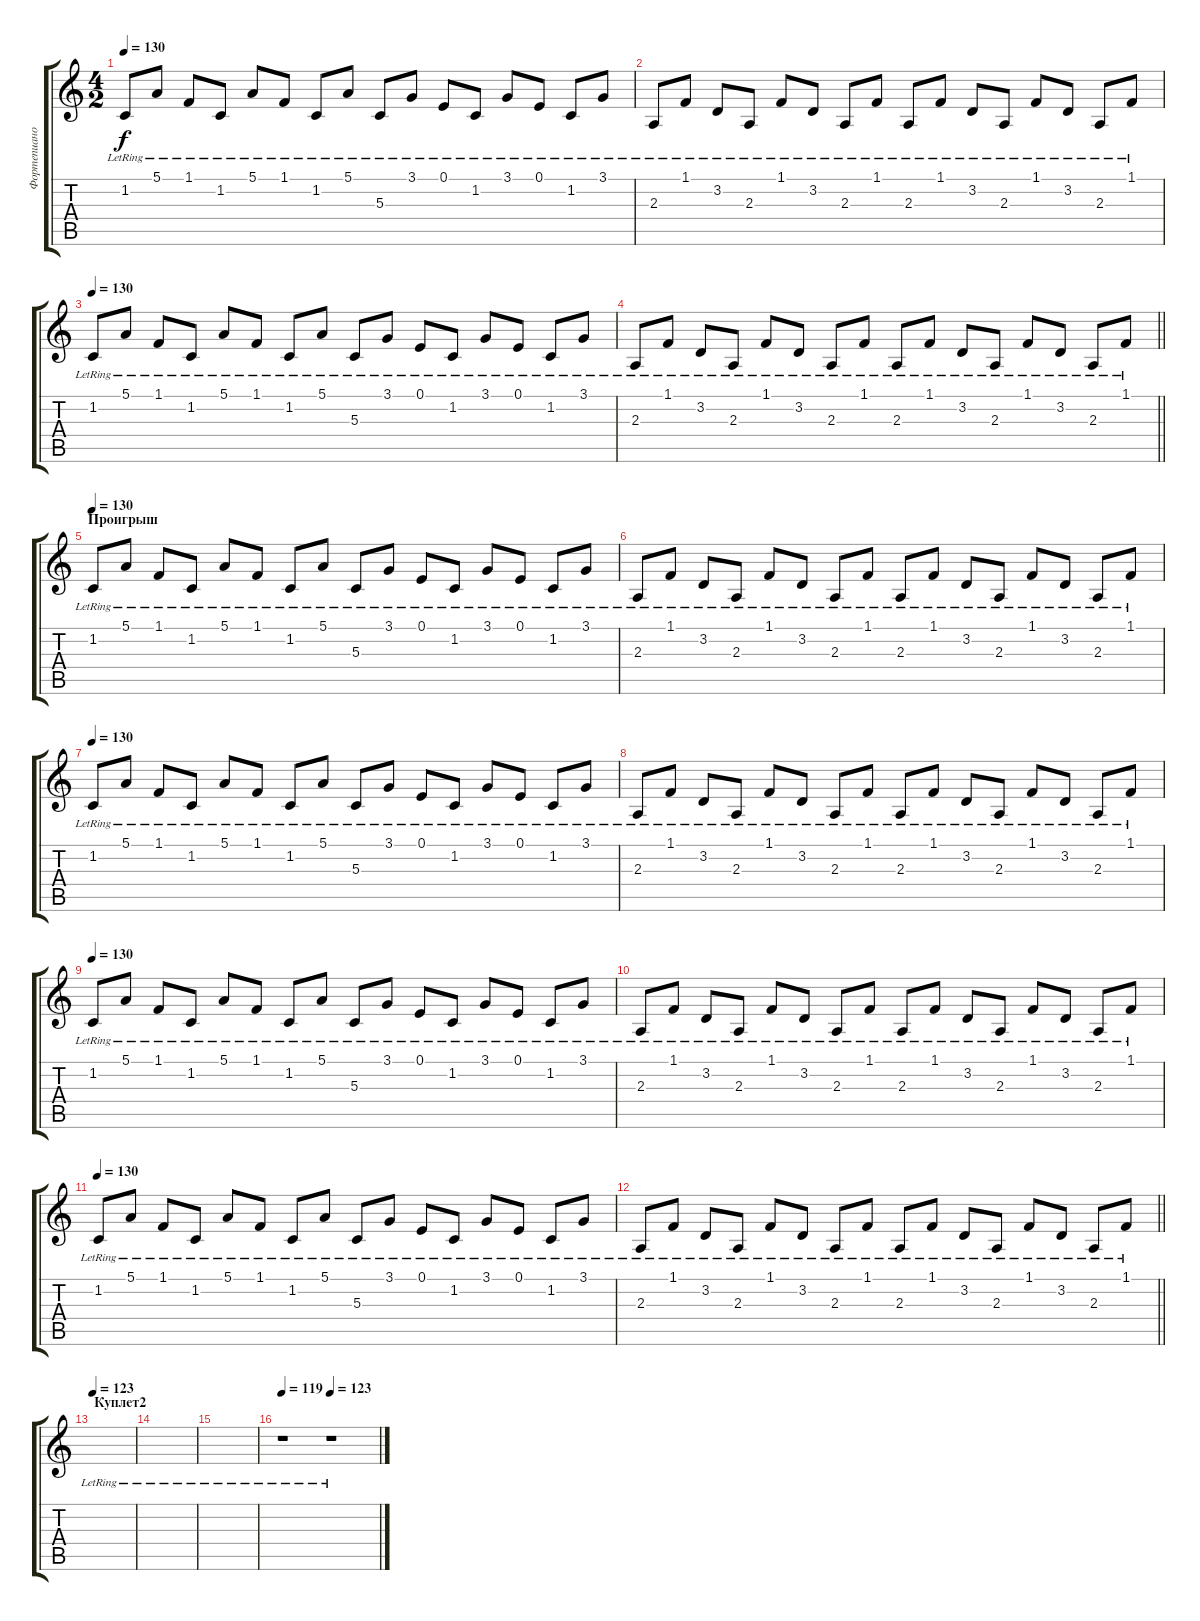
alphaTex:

\track ("Фортепиано" "Фортепиано") {instrument acousticgrandpiano}
\staff {score tabs}
\tuning (E4 B3 G3 D3 A2 E2) {hide}
\ts (4 2)
\tempo 130
\clef g2
\ks c
1.2{lr}.8{dy f} 5.1{lr}.8 1.1{lr}.8 1.2{lr}.8 5.1{lr}.8 1.1{lr}.8 1.2{lr}.8 5.1{lr}.8 5.3{lr}.8 3.1{lr}.8 0.1{lr}.8 1.2{lr}.8 3.1{lr}.8 0.1{lr}.8 1.2{lr}.8 3.1{lr}.8 |
2.3{lr}.8 1.1{lr}.8 3.2{lr}.8 2.3{lr}.8 1.1{lr}.8 3.2{lr}.8 2.3{lr}.8 1.1{lr}.8 2.3{lr}.8 1.1{lr}.8 3.2{lr}.8 2.3{lr}.8 1.1{lr}.8 3.2{lr}.8 2.3{lr}.8 1.1{lr}.8 |
\tempo 130
1.2{lr}.8 5.1{lr}.8 1.1{lr}.8 1.2{lr}.8 5.1{lr}.8 1.1{lr}.8 1.2{lr}.8 5.1{lr}.8 5.3{lr}.8 3.1{lr}.8 0.1{lr}.8 1.2{lr}.8 3.1{lr}.8 0.1{lr}.8 1.2{lr}.8 3.1{lr}.8 |
\barLineRight lightlight
2.3{lr}.8 1.1{lr}.8 3.2{lr}.8 2.3{lr}.8 1.1{lr}.8 3.2{lr}.8 2.3{lr}.8 1.1{lr}.8 2.3{lr}.8 1.1{lr}.8 3.2{lr}.8 2.3{lr}.8 1.1{lr}.8 3.2{lr}.8 2.3{lr}.8 1.1{lr}.8 |
\section ("" "Проигрыш")
\tempo 130
1.2{lr}.8{volume 9} 5.1{lr}.8 1.1{lr}.8 1.2{lr}.8 5.1{lr}.8 1.1{lr}.8 1.2{lr}.8 5.1{lr}.8 5.3{lr}.8 3.1{lr}.8 0.1{lr}.8 1.2{lr}.8 3.1{lr}.8 0.1{lr}.8 1.2{lr}.8 3.1{lr}.8 |
2.3{lr}.8 1.1{lr}.8 3.2{lr}.8 2.3{lr}.8 1.1{lr}.8 3.2{lr}.8 2.3{lr}.8 1.1{lr}.8 2.3{lr}.8 1.1{lr}.8 3.2{lr}.8 2.3{lr}.8 1.1{lr}.8 3.2{lr}.8 2.3{lr}.8 1.1{lr}.8 |
\tempo 130
1.2{lr}.8 5.1{lr}.8 1.1{lr}.8 1.2{lr}.8 5.1{lr}.8 1.1{lr}.8 1.2{lr}.8 5.1{lr}.8 5.3{lr}.8 3.1{lr}.8 0.1{lr}.8 1.2{lr}.8 3.1{lr}.8 0.1{lr}.8 1.2{lr}.8 3.1{lr}.8 |
2.3{lr}.8 1.1{lr}.8 3.2{lr}.8 2.3{lr}.8 1.1{lr}.8 3.2{lr}.8 2.3{lr}.8 1.1{lr}.8 2.3{lr}.8 1.1{lr}.8 3.2{lr}.8 2.3{lr}.8 1.1{lr}.8 3.2{lr}.8 2.3{lr}.8 1.1{lr}.8 |
\tempo 130
1.2{lr}.8{volume 9} 5.1{lr}.8 1.1{lr}.8 1.2{lr}.8 5.1{lr}.8 1.1{lr}.8 1.2{lr}.8 5.1{lr}.8 5.3{lr}.8 3.1{lr}.8 0.1{lr}.8 1.2{lr}.8 3.1{lr}.8 0.1{lr}.8 1.2{lr}.8 3.1{lr}.8 |
2.3{lr}.8 1.1{lr}.8 3.2{lr}.8 2.3{lr}.8 1.1{lr}.8 3.2{lr}.8 2.3{lr}.8 1.1{lr}.8 2.3{lr}.8 1.1{lr}.8 3.2{lr}.8 2.3{lr}.8 1.1{lr}.8 3.2{lr}.8 2.3{lr}.8 1.1{lr}.8 |
\tempo 130
1.2{lr}.8{volume 9} 5.1{lr}.8 1.1{lr}.8 1.2{lr}.8 5.1{lr}.8 1.1{lr}.8 1.2{lr}.8 5.1{lr}.8 5.3{lr}.8 3.1{lr}.8 0.1{lr}.8 1.2{lr}.8 3.1{lr}.8 0.1{lr}.8 1.2{lr}.8 3.1{lr}.8 |
\barLineRight lightlight
2.3{lr}.8 1.1{lr}.8 3.2{lr}.8 2.3{lr}.8 1.1{lr}.8 3.2{lr}.8 2.3{lr}.8 1.1{lr}.8 2.3{lr}.8 1.1{lr}.8 3.2{lr}.8 2.3{lr}.8 1.1{lr}.8 3.2{lr}.8 2.3{lr}.8 1.1{lr}.8 |
\section ("" "Куплет2")
\tempo 123
|
|
|
\tempo 119
\tempo (123 0.5)
r.1 r.1
